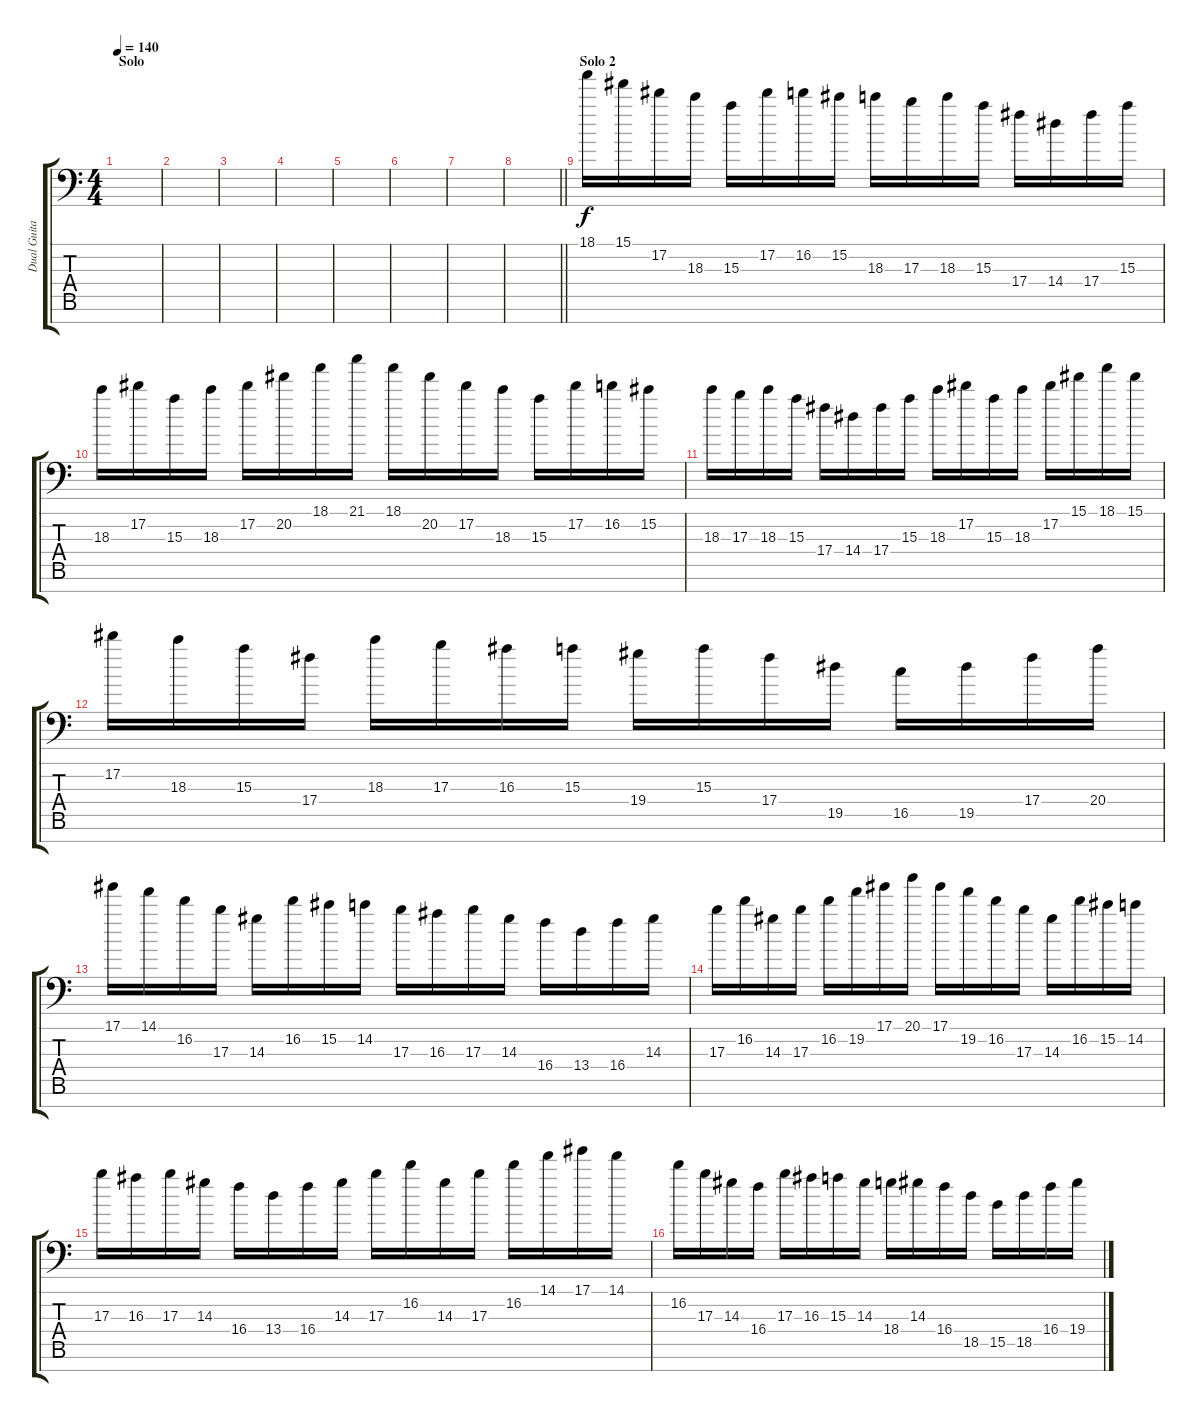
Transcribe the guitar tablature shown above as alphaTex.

\track ("Dual Guitar" "Dual Guita") {instrument overdrivenguitar}
\staff {score tabs}
\tuning (Eb4 Bb3 Gb3 Db3 Ab2 Eb2 Bb1) {hide}
\ts (4 4)
\section ("" "Solo")
\tempo 140
\clef f4
\ks c
|
|
|
|
|
|
|
\barLineRight lightlight
|
\section ("" "Solo 2")
18.1.16 15.1.16 17.2.16 18.3.16 15.3.16 17.2.16 16.2.16 15.2.16 18.3.16 17.3.16 18.3.16 15.3.16 17.4.16 14.4.16 17.4.16 15.3.16 |
18.3.16 17.2.16 15.3.16 18.3.16 17.2.16 20.2.16 18.1.16 21.1.16 18.1.16 20.2.16 17.2.16 18.3.16 15.3.16 17.2.16 16.2.16 15.2.16 |
18.3.16 17.3.16 18.3.16 15.3.16 17.4.16 14.4.16 17.4.16 15.3.16 18.3.16 17.2.16 15.3.16 18.3.16 17.2.16 15.1.16 18.1.16 15.1.16 |
17.2.16 18.3.16 15.3.16 17.4.16 18.3.16 17.3.16 16.3.16 15.3.16 19.4.16 15.3.16 17.4.16 19.5.16 16.5.16 19.5.16 17.4.16 20.4.16 |
17.1.16 14.1.16 16.2.16 17.3.16 14.3.16 16.2.16 15.2.16 14.2.16 17.3.16 16.3.16 17.3.16 14.3.16 16.4.16 13.4.16 16.4.16 14.3.16 |
17.3.16 16.2.16 14.3.16 17.3.16 16.2.16 19.2.16 17.1.16 20.1.16 17.1.16 19.2.16 16.2.16 17.3.16 14.3.16 16.2.16 15.2.16 14.2.16 |
17.3.16 16.3.16 17.3.16 14.3.16 16.4.16 13.4.16 16.4.16 14.3.16 17.3.16 16.2.16 14.3.16 17.3.16 16.2.16 14.1.16 17.1.16 14.1.16 |
16.2.16 17.3.16 14.3.16 16.4.16 17.3.16 16.3.16 15.3.16 14.3.16 18.4.16 14.3.16 16.4.16 18.5.16 15.5.16 18.5.16 16.4.16 19.4.16
